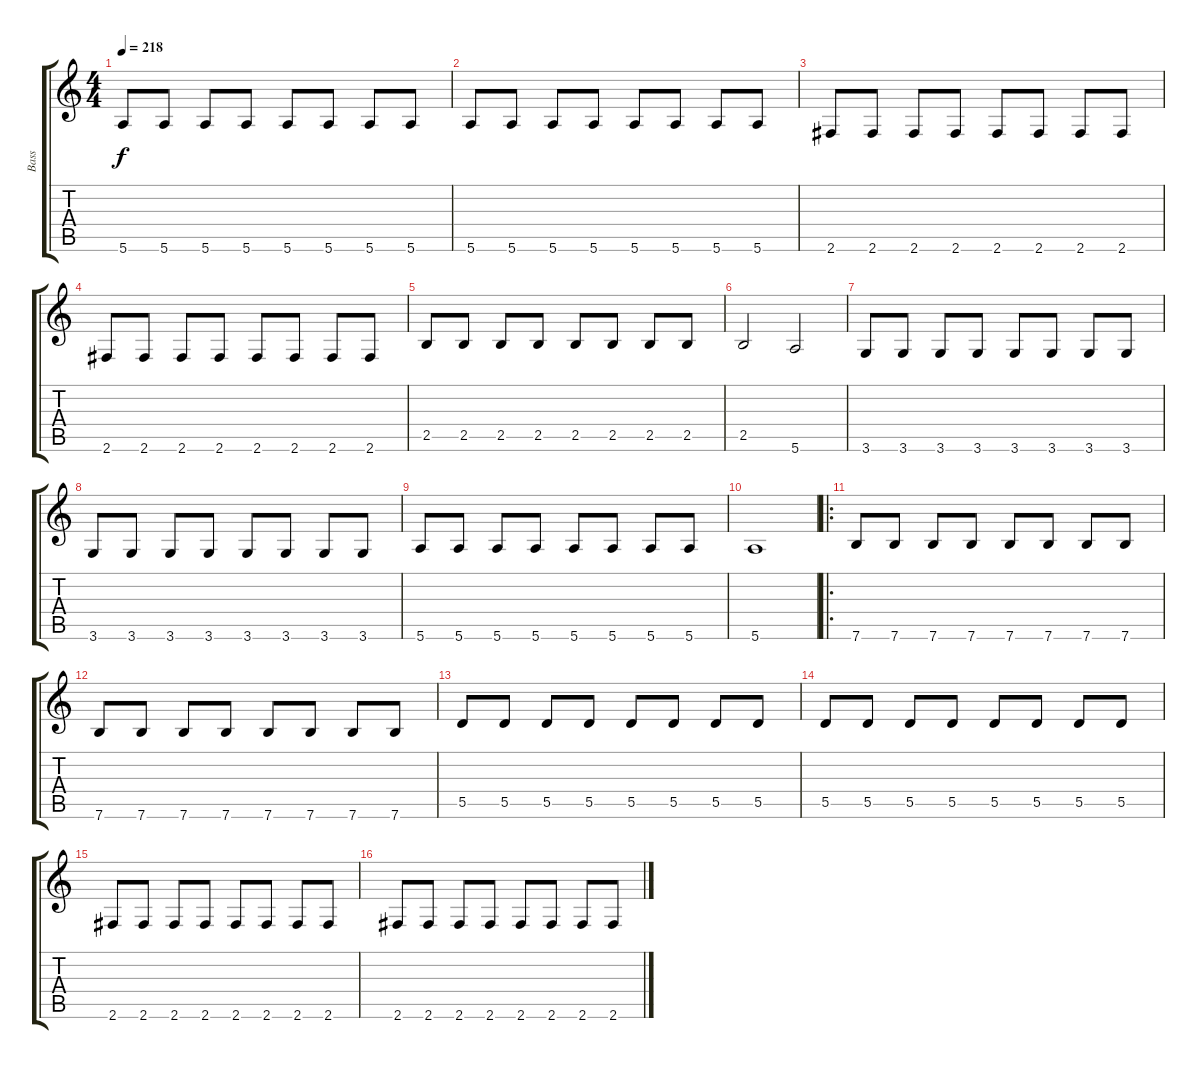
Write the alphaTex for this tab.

\track ("Bass" "Bass") {instrument electricbassfinger}
\staff {score tabs}
\tuning (E4 B3 G3 D3 A2 E2) {hide}
\ts (4 4)
\tempo 218
\clef g2
\ks c
5.6.8{dy f} 5.6.8 5.6.8 5.6.8 5.6.8 5.6.8 5.6.8 5.6.8 |
5.6.8 5.6.8 5.6.8 5.6.8 5.6.8 5.6.8 5.6.8 5.6.8 |
2.6.8 2.6.8 2.6.8 2.6.8 2.6.8 2.6.8 2.6.8 2.6.8 |
2.6.8 2.6.8 2.6.8 2.6.8 2.6.8 2.6.8 2.6.8 2.6.8 |
2.5.8 2.5.8 2.5.8 2.5.8 2.5.8 2.5.8 2.5.8 2.5.8 |
2.5.2 5.6.2 |
3.6.8 3.6.8 3.6.8 3.6.8 3.6.8 3.6.8 3.6.8 3.6.8 |
3.6.8 3.6.8 3.6.8 3.6.8 3.6.8 3.6.8 3.6.8 3.6.8 |
5.6.8 5.6.8 5.6.8 5.6.8 5.6.8 5.6.8 5.6.8 5.6.8 |
5.6.1 |
\ro
7.6.8 7.6.8 7.6.8 7.6.8 7.6.8 7.6.8 7.6.8 7.6.8 |
7.6.8 7.6.8 7.6.8 7.6.8 7.6.8 7.6.8 7.6.8 7.6.8 |
5.5.8 5.5.8 5.5.8 5.5.8 5.5.8 5.5.8 5.5.8 5.5.8 |
5.5.8 5.5.8 5.5.8 5.5.8 5.5.8 5.5.8 5.5.8 5.5.8 |
2.6.8 2.6.8 2.6.8 2.6.8 2.6.8 2.6.8 2.6.8 2.6.8 |
2.6.8 2.6.8 2.6.8 2.6.8 2.6.8 2.6.8 2.6.8 2.6.8
